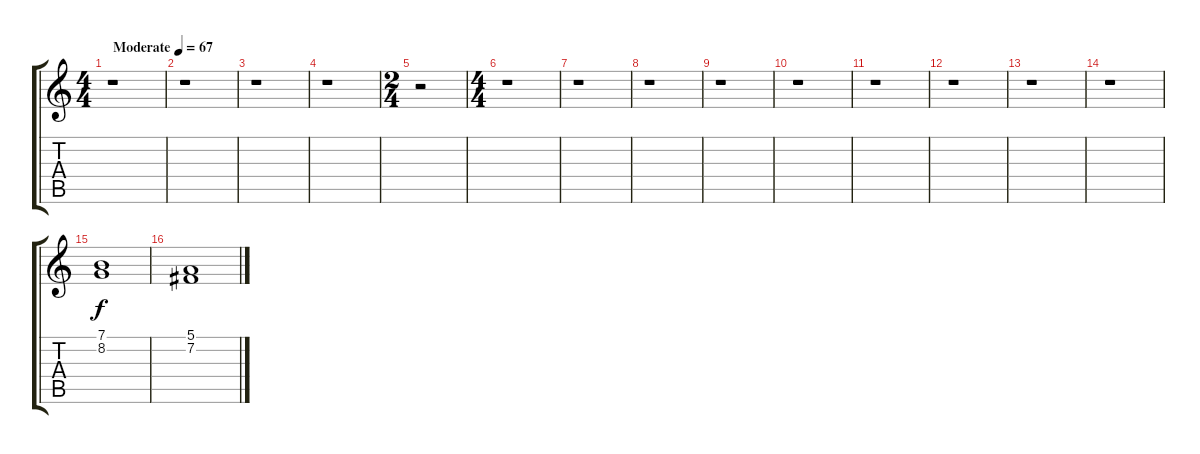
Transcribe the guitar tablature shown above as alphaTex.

\track "" {instrument synthstrings2}
\staff {score tabs}
\tuning (E4 B3 G3 D3 A2 E2) {hide}
\ts (4 4)
\tempo (67 "Moderate")
\clef g2
\ks c
r.1{dy f instrument synthstrings2} |
r.1 |
r.1 |
r.1 |
\ts (2 4)
r.2 |
\ts (4 4)
r.1 |
r.1 |
r.1 |
r.1 |
r.1 |
r.1 |
r.1 |
r.1 |
r.1 |
(7.1 8.2).1 |
(5.1 7.2).1
